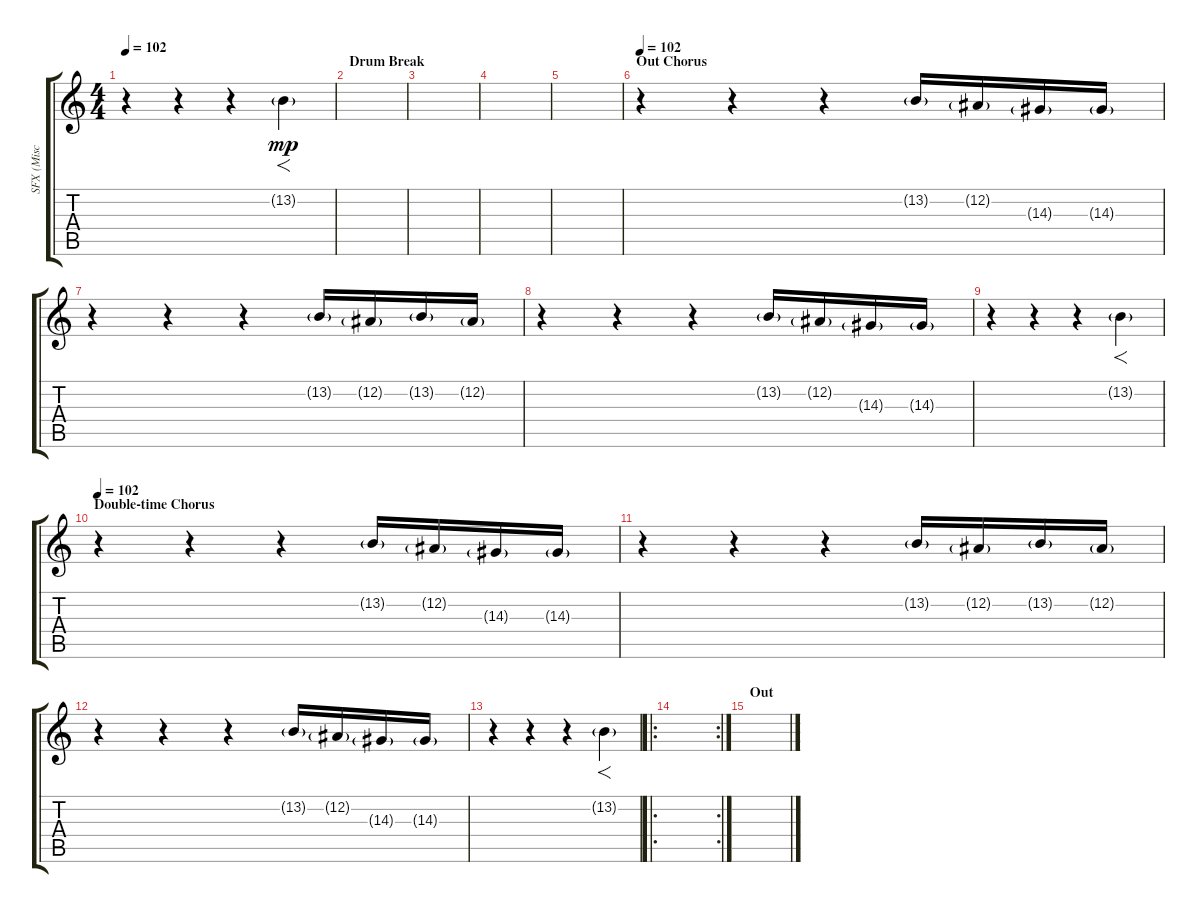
\track ("SFX (Misc Licks)" "SFX (Misc ") {instrument fx3crystal}
\staff {score tabs}
\tuning (Eb4 Bb3 Gb3 Db3 Ab2 Eb2) {hide}
\ts (4 4)
\tempo 102
\clef g2
\ks c
r.4{dy mp} r.4 r.4 13.2{g}.4{f} |
\section ("" "Drum Break")
|
|
|
|
\section ("" "Out Chorus")
\tempo 102
r.4 r.4 r.4 13.2{g}.16 12.2{g}.16 14.3{g}.16 14.3{g}.16 |
r.4 r.4 r.4 13.2{g}.16 12.2{g}.16 13.2{g}.16 12.2{g}.16 |
r.4 r.4 r.4 13.2{g}.16 12.2{g}.16 14.3{g}.16 14.3{g}.16 |
r.4 r.4 r.4 13.2{g}.4{f} |
\section ("" "Double-time Chorus")
\tempo 102
r.4 r.4 r.4 13.2{g}.16 12.2{g}.16 14.3{g}.16 14.3{g}.16 |
r.4 r.4 r.4 13.2{g}.16 12.2{g}.16 13.2{g}.16 12.2{g}.16 |
r.4 r.4 r.4 13.2{g}.16 12.2{g}.16 14.3{g}.16 14.3{g}.16 |
r.4 r.4 r.4 13.2{g}.4{f} |
\ro
\rc 2
|
\section ("" "Out")
